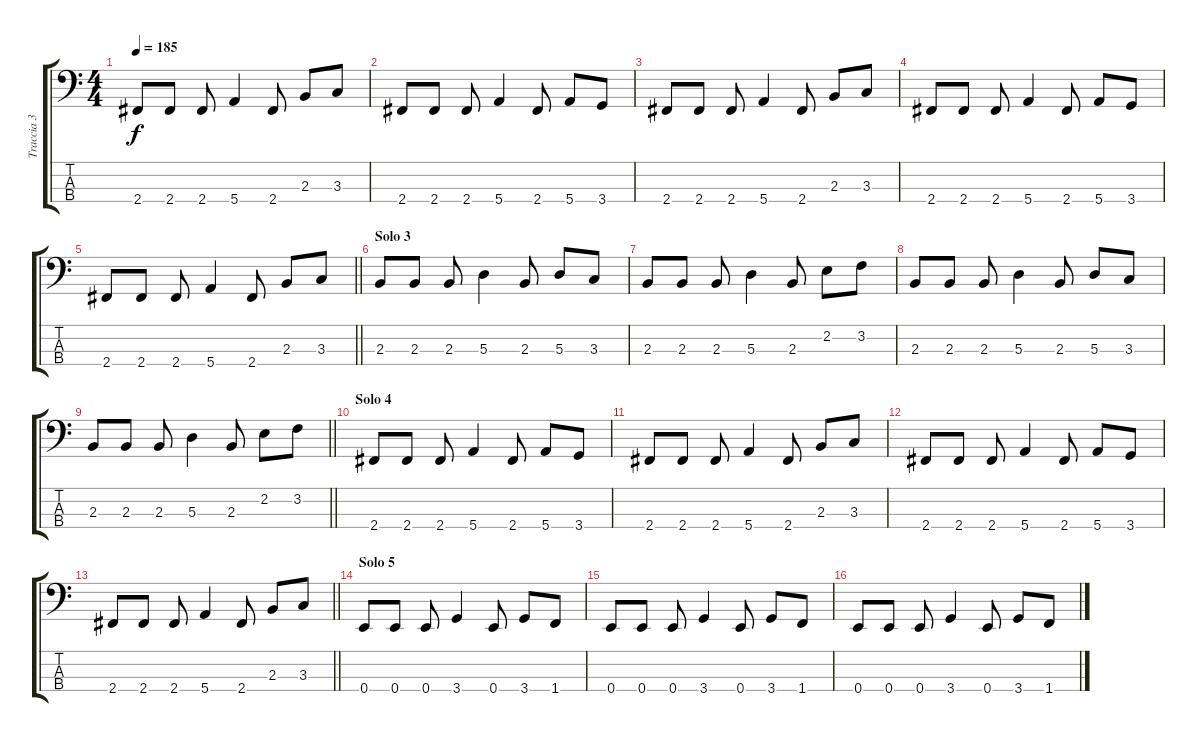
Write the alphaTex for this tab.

\track ("Traccia 3" "Traccia 3") {instrument electricbassfinger}
\staff {score tabs}
\tuning (G2 D2 A1 E1) {hide}
\ts (4 4)
\tempo 185
\clef f4
\ks c
2.4.8{dy f} 2.4.8 2.4.8 5.4.4 2.4.8 2.3.8 3.3.8 |
2.4.8 2.4.8 2.4.8 5.4.4 2.4.8 5.4.8 3.4.8 |
2.4.8 2.4.8 2.4.8 5.4.4 2.4.8 2.3.8 3.3.8 |
2.4.8 2.4.8 2.4.8 5.4.4 2.4.8 5.4.8 3.4.8 |
\barLineRight lightlight
2.4.8 2.4.8 2.4.8 5.4.4 2.4.8 2.3.8 3.3.8 |
\section ("" "Solo 3")
2.3.8 2.3.8 2.3.8 5.3.4 2.3.8 5.3.8 3.3.8 |
2.3.8 2.3.8 2.3.8 5.3.4 2.3.8 2.2.8 3.2.8 |
2.3.8 2.3.8 2.3.8 5.3.4 2.3.8 5.3.8 3.3.8 |
\barLineRight lightlight
2.3.8 2.3.8 2.3.8 5.3.4 2.3.8 2.2.8 3.2.8 |
\section ("" "Solo 4")
2.4.8 2.4.8 2.4.8 5.4.4 2.4.8 5.4.8 3.4.8 |
2.4.8 2.4.8 2.4.8 5.4.4 2.4.8 2.3.8 3.3.8 |
2.4.8 2.4.8 2.4.8 5.4.4 2.4.8 5.4.8 3.4.8 |
\barLineRight lightlight
2.4.8 2.4.8 2.4.8 5.4.4 2.4.8 2.3.8 3.3.8 |
\section ("" "Solo 5")
0.4.8 0.4.8 0.4.8 3.4.4 0.4.8 3.4.8 1.4.8 |
0.4.8 0.4.8 0.4.8 3.4.4 0.4.8 3.4.8 1.4.8 |
0.4.8 0.4.8 0.4.8 3.4.4 0.4.8 3.4.8 1.4.8
